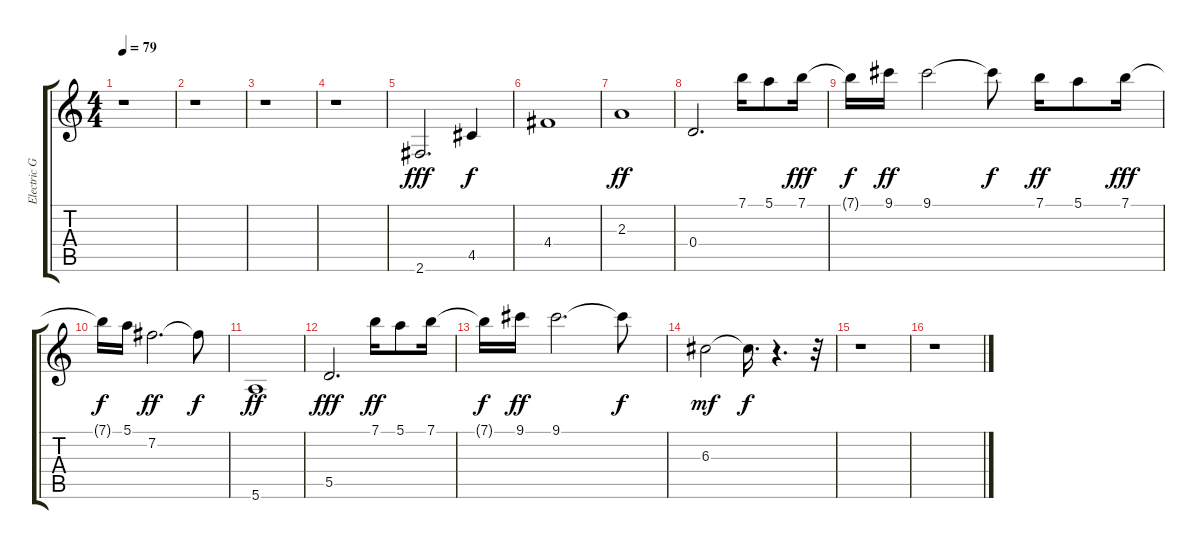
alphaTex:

\track ("Electric Guitar" "Electric G") {instrument distortionguitar}
\staff {score tabs}
\tuning (E4 B3 G3 D3 A2 E2) {hide}
\ts (4 4)
\tempo 79
\clef g2
\ks c
r.1{dy fff} |
r.1 |
r.1 |
r.1 |
2.6.2{d} 4.5.4{dy f} |
4.4.1 |
2.3.1{dy ff} |
0.4.2{d} 7.1.16 5.1.8 7.1.16{dy fff} |
7.1{t}.16{dy f} 9.1.16{dy ff} 9.1.2 9.1{t}.8{dy f} 7.1.16{dy ff} 5.1.8 7.1.16{dy fff} |
7.1{t}.16{dy f} 5.1.16 7.2.2{d dy ff} 7.2{t}.8{dy f} |
5.6.1{dy ff} |
5.5.2{d dy fff} 7.1.16{dy ff} 5.1.8 7.1.16 |
7.1{t}.16{dy f} 9.1.16{dy ff} 9.1.2{d} 9.1{t}.8{dy f} |
6.3.2{dy mf} 6.3{t}.16{d dy f} r.4{d} r.32 |
r.1 |
r.1
